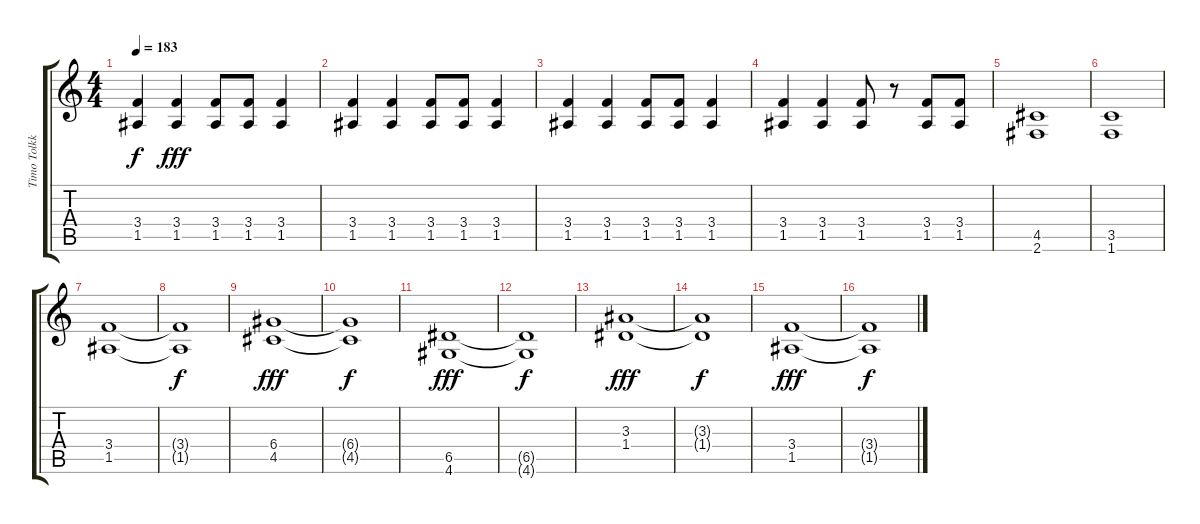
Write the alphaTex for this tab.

\track ("Timo Tolkki" "Timo Tolkk") {instrument overdrivenguitar}
\staff {score tabs}
\tuning (E4 B3 G3 D3 A2 E2) {hide}
\ts (4 4)
\tempo 183
\clef g2
\ks c
(3.4 1.5).4{dy f} (3.4 1.5).4{dy fff} (3.4 1.5).8 (3.4 1.5).8 (3.4 1.5).4 |
(3.4 1.5).4 (3.4 1.5).4 (3.4 1.5).8 (3.4 1.5).8 (3.4 1.5).4 |
(3.4 1.5).4 (3.4 1.5).4 (3.4 1.5).8 (3.4 1.5).8 (3.4 1.5).4 |
(3.4 1.5).4 (3.4 1.5).4 (3.4 1.5).8 r.8 (3.4 1.5).8 (3.4 1.5).8 |
(4.5 2.6).1 |
(3.5 1.6).1 |
(3.4 1.5).1 |
(3.4{t} 1.5{t}).1{dy f} |
(6.4 4.5).1{dy fff} |
(6.4{t} 4.5{t}).1{dy f} |
(6.5 4.6).1{dy fff} |
(6.5{t} 4.6{t}).1{dy f} |
(3.3 1.4).1{dy fff} |
(3.3{t} 1.4{t}).1{dy f} |
(3.4 1.5).1{dy fff} |
(3.4{t} 1.5{t}).1{dy f}
